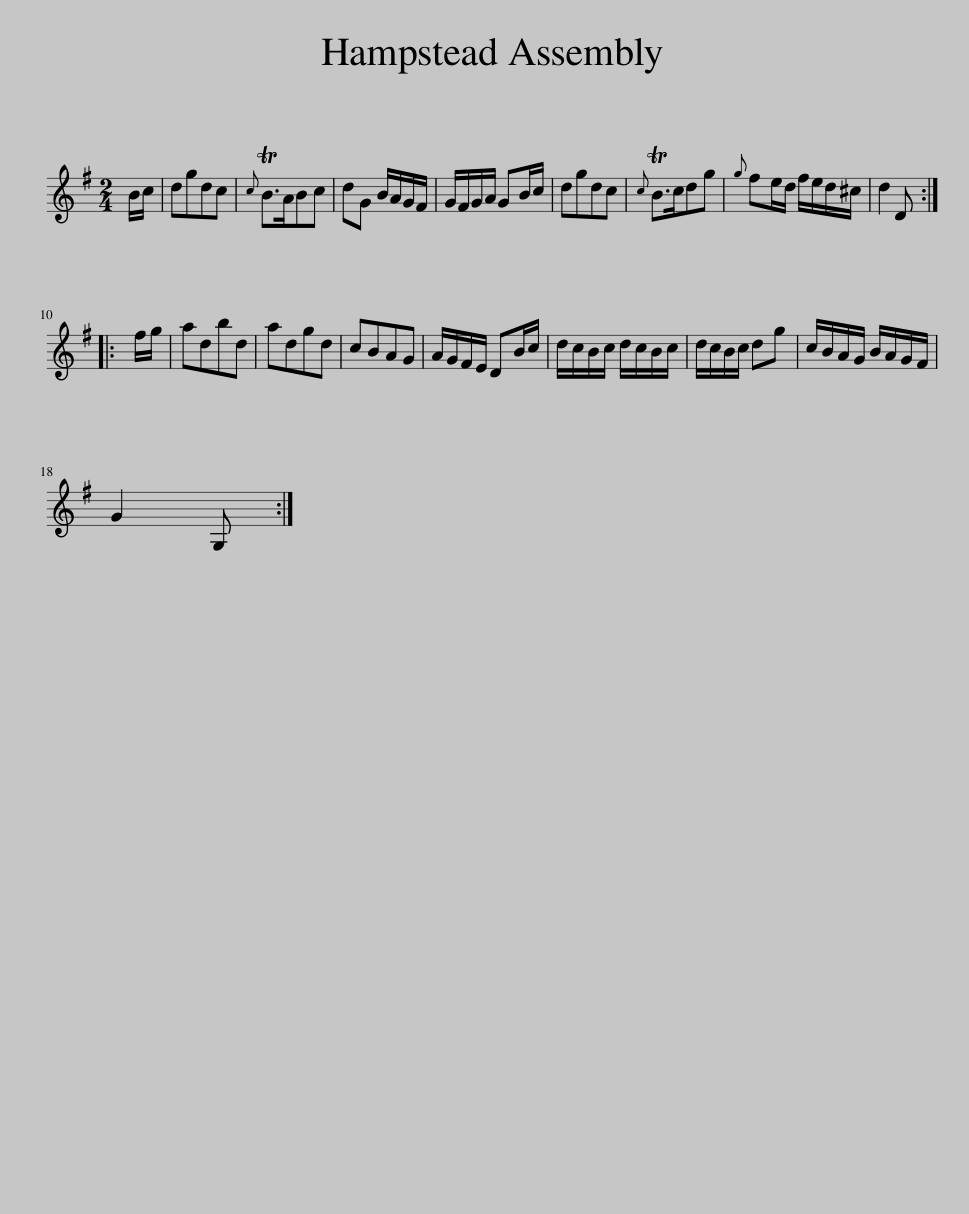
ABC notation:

X:1
L:1/8
M:2/4
I:linebreak $
K:G
V:1 treble
V:1
 B/c/ | dgdc |{c} TB>ABc | dG B/A/G/F/ | G/F/G/A/ GB/c/ | %5
 dgdc |{c} TB>cdg |{g} fe/d/ f/e/d/^c/ | d2 D ::$ f/g/ | %10
 adbd | adgd | cBAG | A/G/F/E/ DB/c/ | d/c/B/c/ d/c/B/c/ | %15
 d/c/B/c/ dg | c/B/A/G/ B/A/G/F/ |$ G2 G, :| %18
